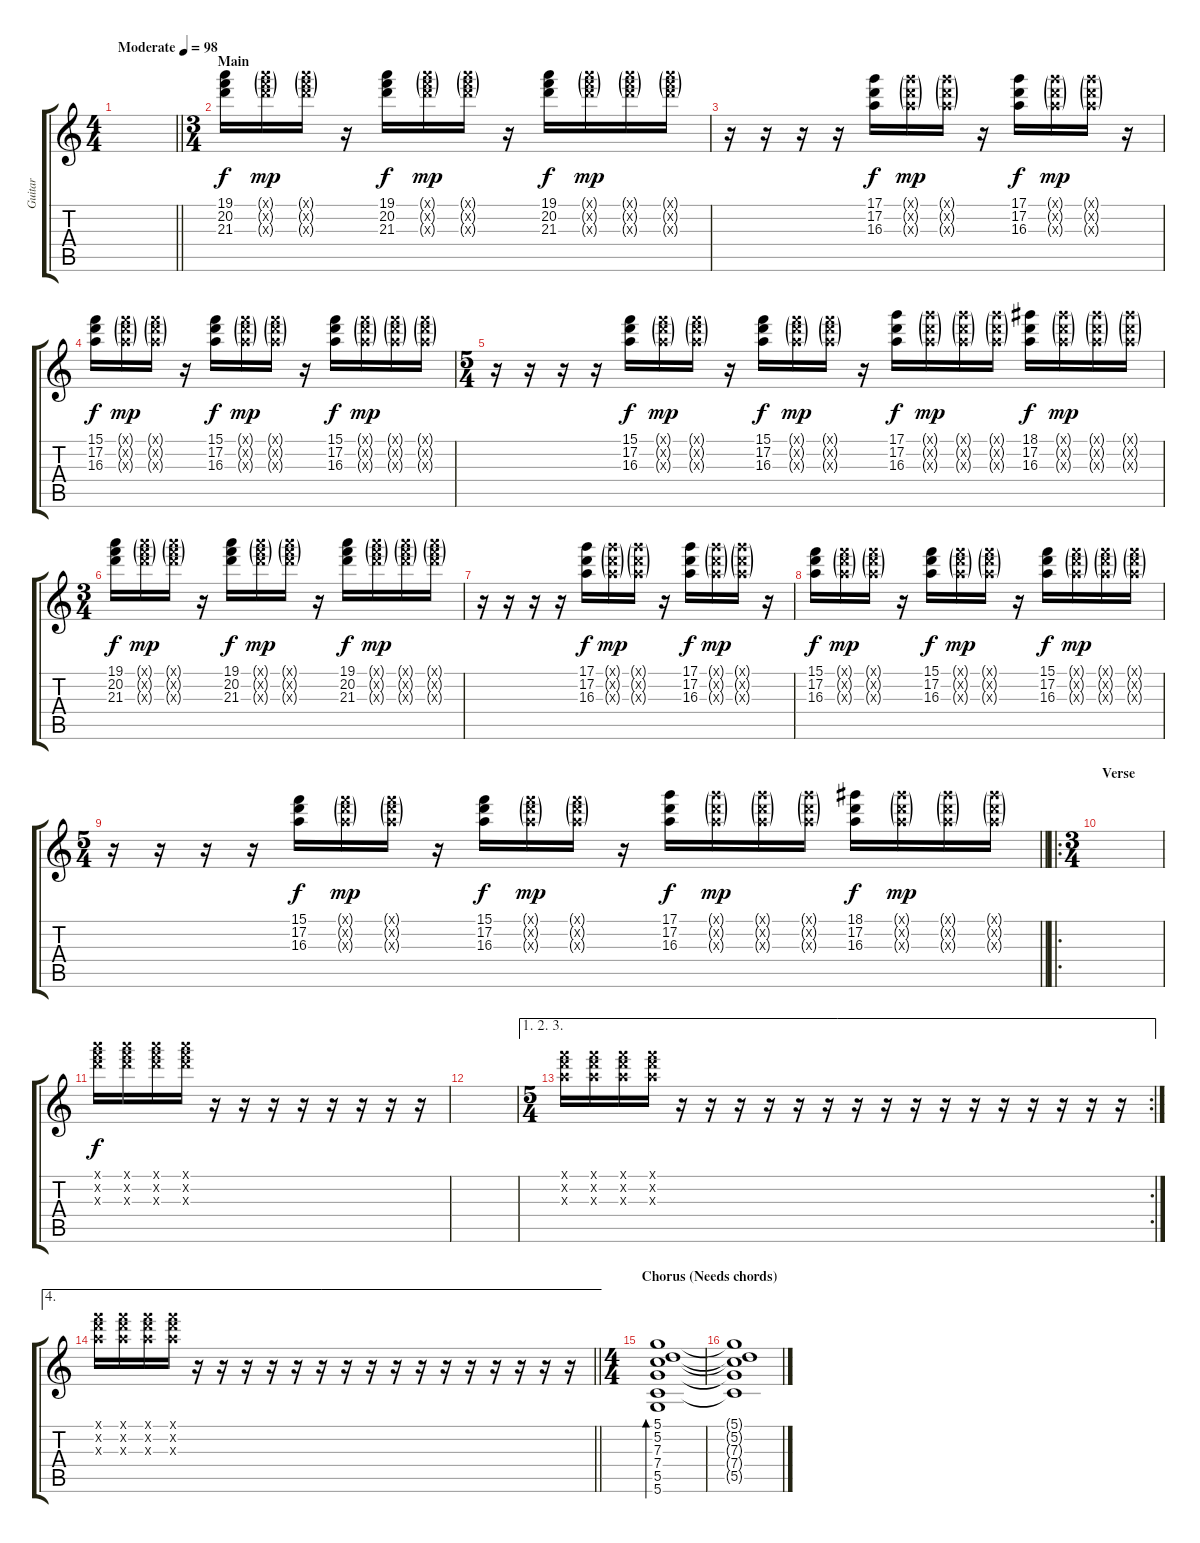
\track ("Guitar" "Guitar") {instrument electricguitarclean}
\staff {score tabs}
\tuning (D4 A3 F3 C3 G2 D2) {hide}
\ts (4 4)
\tempo (98 "Moderate")
\clef g2
\barLineRight lightlight
\ks c
|
\ts (3 4)
\section ("" "Main")
(19.1 20.2 21.3).16 (19.1{g x} 20.2{g x} 21.3{g x}).16{dy mp} (19.1{g x} 20.2{g x} 21.3{g x}).16 r.16 (19.1 20.2 21.3).16{dy f} (19.1{g x} 20.2{g x} 21.3{g x}).16{dy mp} (19.1{g x} 20.2{g x} 21.3{g x}).16 r.16 (19.1 20.2 21.3).16{dy f} (19.1{g x} 20.2{g x} 21.3{g x}).16{dy mp} (19.1{g x} 20.2{g x} 21.3{g x}).16 (19.1{g x} 20.2{g x} 21.3{g x}).16 |
r.16 r.16 r.16 r.16 (17.1 17.2 16.3).16{dy f} (17.1{g x} 17.2{g x} 16.3{g x}).16{dy mp} (17.1{g x} 17.2{g x} 16.3{g x}).16 r.16 (17.1 17.2 16.3).16{dy f} (17.1{g x} 17.2{g x} 16.3{g x}).16{dy mp} (17.1{g x} 17.2{g x} 16.3{g x}).16 r.16 |
(15.1 17.2 16.3).16{dy f} (15.1{g x} 17.2{g x} 16.3{g x}).16{dy mp} (15.1{g x} 17.2{g x} 16.3{g x}).16 r.16 (15.1 17.2 16.3).16{dy f} (15.1{g x} 17.2{g x} 16.3{g x}).16{dy mp} (15.1{g x} 17.2{g x} 16.3{g x}).16 r.16 (15.1 17.2 16.3).16{dy f} (15.1{g x} 17.2{g x} 16.3{g x}).16{dy mp} (15.1{g x} 17.2{g x} 16.3{g x}).16 (15.1{g x} 17.2{g x} 16.3{g x}).16 |
\ts (5 4)
r.16 r.16 r.16 r.16 (15.1 17.2 16.3).16{dy f} (15.1{g x} 17.2{g x} 16.3{g x}).16{dy mp} (15.1{g x} 17.2{g x} 16.3{g x}).16 r.16 (15.1 17.2 16.3).16{dy f} (15.1{g x} 17.2{g x} 16.3{g x}).16{dy mp} (15.1{g x} 17.2{g x} 16.3{g x}).16 r.16 (17.1 17.2 16.3).16{dy f} (17.1{g x} 17.2{g x} 16.3{g x}).16{dy mp} (17.1{g x} 17.2{g x} 16.3{g x}).16 (17.1{g x} 17.2{g x} 16.3{g x}).16 (18.1 17.2 16.3).16{dy f} (18.1{g x} 17.2{g x} 16.3{g x}).16{dy mp} (18.1{g x} 17.2{g x} 16.3{g x}).16 (18.1{g x} 17.2{g x} 16.3{g x}).16 |
\ts (3 4)
(19.1 20.2 21.3).16{dy f} (19.1{g x} 20.2{g x} 21.3{g x}).16{dy mp} (19.1{g x} 20.2{g x} 21.3{g x}).16 r.16 (19.1 20.2 21.3).16{dy f} (19.1{g x} 20.2{g x} 21.3{g x}).16{dy mp} (19.1{g x} 20.2{g x} 21.3{g x}).16 r.16 (19.1 20.2 21.3).16{dy f} (19.1{g x} 20.2{g x} 21.3{g x}).16{dy mp} (19.1{g x} 20.2{g x} 21.3{g x}).16 (19.1{g x} 20.2{g x} 21.3{g x}).16 |
r.16 r.16 r.16 r.16 (17.1 17.2 16.3).16{dy f} (17.1{g x} 17.2{g x} 16.3{g x}).16{dy mp} (17.1{g x} 17.2{g x} 16.3{g x}).16 r.16 (17.1 17.2 16.3).16{dy f} (17.1{g x} 17.2{g x} 16.3{g x}).16{dy mp} (17.1{g x} 17.2{g x} 16.3{g x}).16 r.16 |
(15.1 17.2 16.3).16{dy f} (15.1{g x} 17.2{g x} 16.3{g x}).16{dy mp} (15.1{g x} 17.2{g x} 16.3{g x}).16 r.16 (15.1 17.2 16.3).16{dy f} (15.1{g x} 17.2{g x} 16.3{g x}).16{dy mp} (15.1{g x} 17.2{g x} 16.3{g x}).16 r.16 (15.1 17.2 16.3).16{dy f} (15.1{g x} 17.2{g x} 16.3{g x}).16{dy mp} (15.1{g x} 17.2{g x} 16.3{g x}).16 (15.1{g x} 17.2{g x} 16.3{g x}).16 |
\ts (5 4)
\barLineRight lightlight
r.16 r.16 r.16 r.16 (15.1 17.2 16.3).16{dy f} (15.1{g x} 17.2{g x} 16.3{g x}).16{dy mp} (15.1{g x} 17.2{g x} 16.3{g x}).16 r.16 (15.1 17.2 16.3).16{dy f} (15.1{g x} 17.2{g x} 16.3{g x}).16{dy mp} (15.1{g x} 17.2{g x} 16.3{g x}).16 r.16 (17.1 17.2 16.3).16{dy f} (17.1{g x} 17.2{g x} 16.3{g x}).16{dy mp} (17.1{g x} 17.2{g x} 16.3{g x}).16 (17.1{g x} 17.2{g x} 16.3{g x}).16 (18.1 17.2 16.3).16{dy f} (18.1{g x} 17.2{g x} 16.3{g x}).16{dy mp} (18.1{g x} 17.2{g x} 16.3{g x}).16 (18.1{g x} 17.2{g x} 16.3{g x}).16 |
\ro
\ts (3 4)
\section ("" "Verse")
|
(19.1{x} 20.2{x} 21.3{x}).16{dy f} (19.1{x} 20.2{x} 21.3{x}).16 (19.1{x} 20.2{x} 21.3{x}).16 (19.1{x} 20.2{x} 21.3{x}).16 r.16 r.16 r.16 r.16 r.16 r.16 r.16 r.16 |
|
\ae (1 2 3)
\rc 2
\ts (5 4)
(15.1{x} 17.2{x} 16.3{x}).16 (15.1{x} 17.2{x} 16.3{x}).16 (15.1{x} 17.2{x} 16.3{x}).16 (15.1{x} 17.2{x} 16.3{x}).16 r.16 r.16 r.16 r.16 r.16 r.16 r.16 r.16 r.16 r.16 r.16 r.16 r.16 r.16 r.16 r.16 |
\ae 4
\barLineRight lightlight
(15.1{x} 17.2{x} 16.3{x}).16 (15.1{x} 17.2{x} 16.3{x}).16 (15.1{x} 17.2{x} 16.3{x}).16 (15.1{x} 17.2{x} 16.3{x}).16 r.16 r.16 r.16 r.16 r.16 r.16 r.16 r.16 r.16 r.16 r.16 r.16 r.16 r.16 r.16 r.16 |
\ts (4 4)
\section ("" "Chorus (Needs chords)")
(5.1 5.2 7.3 7.4 5.5 5.6).1{bd 240} |
(5.1{t} 5.2{t} 7.3{t} 7.4{t} 5.5{t}).1
